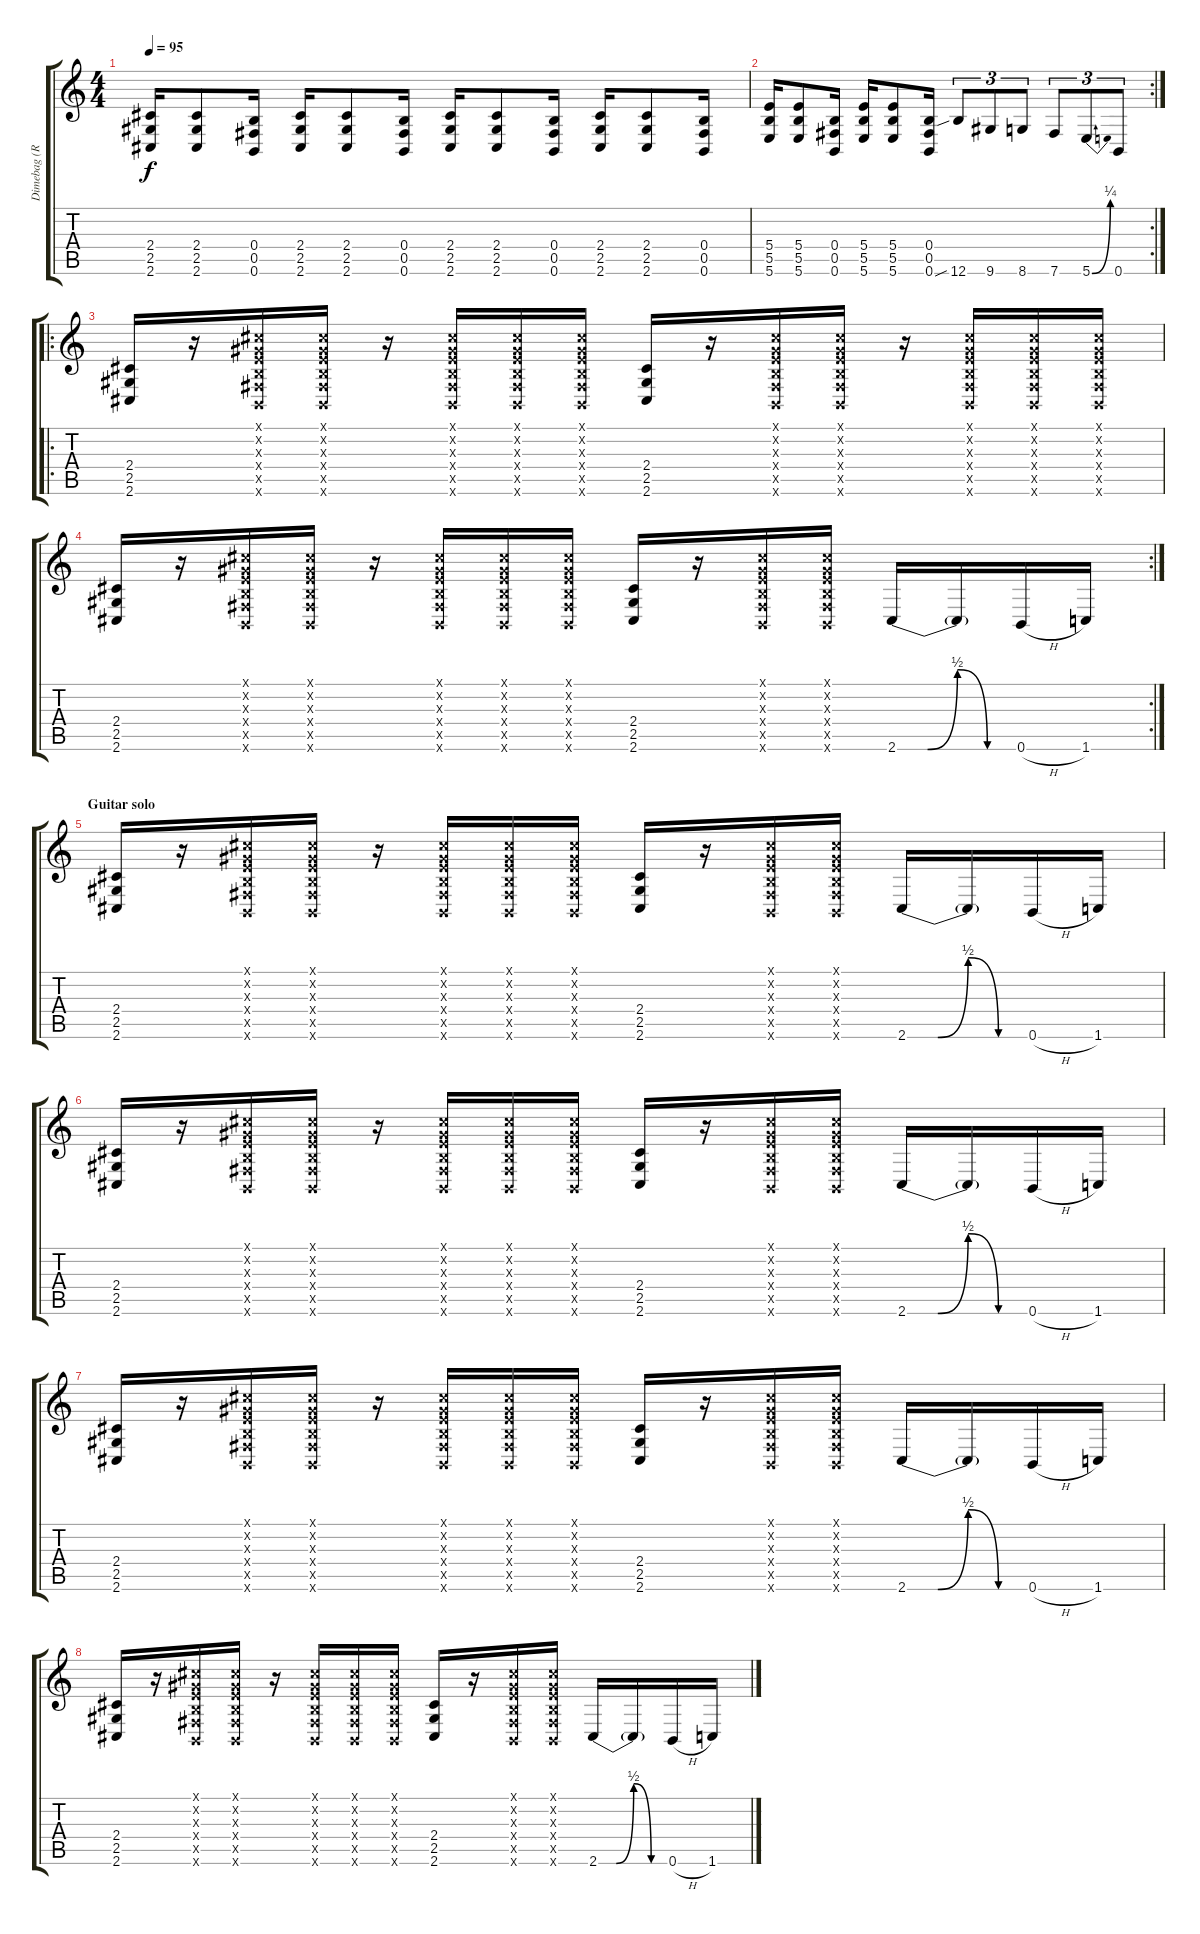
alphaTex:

\track ("Dimebag (Rythm)" "Dimebag (R") {instrument distortionguitar}
\staff {score tabs}
\tuning (Db4 Ab3 E3 B2 Gb2 B1) {hide}
\ts (4 4)
\tempo 95
\clef g2
\ks c
(2.4 2.5 2.6).16{dy f} (2.4 2.5 2.6).8 (0.4 0.5 0.6).16 (2.4 2.5 2.6).16 (2.4 2.5 2.6).8 (0.4 0.5 0.6).16 (2.4 2.5 2.6).16 (2.4 2.5 2.6).8 (0.4 0.5 0.6).16 (2.4 2.5 2.6).16 (2.4 2.5 2.6).8 (0.4 0.5 0.6).16 |
\rc 2
(5.4 5.5 5.6).16 (5.4 5.5 5.6).8 (0.4 0.5 0.6).16 (5.4 5.5 5.6).16 (5.4 5.5 5.6).8 (0.4 0.5 0.6).16 12.6{sib}.8{tu (3 2)} 9.6.8{tu (3 2)} 8.6.8{tu (3 2)} 7.6.8{tu (3 2)} 5.6{be (bend 0 0 60 1)}.8{tu (3 2)} 0.6.8{tu (3 2)} |
\ro
(2.4 2.5 2.6).16 r.16 (0.1{x} 0.2{x} 0.3{x} 0.4{x} 0.5{x} 0.6{x}).16 (0.1{x} 0.2{x} 0.3{x} 0.4{x} 0.5{x} 0.6{x}).16 r.16 (0.1{x} 0.2{x} 0.3{x} 0.4{x} 0.5{x} 0.6{x}).16 (0.1{x} 0.2{x} 0.3{x} 0.4{x} 0.5{x} 0.6{x}).16 (0.1{x} 0.2{x} 0.3{x} 0.4{x} 0.5{x} 0.6{x}).16 (2.4 2.5 2.6).16 r.16 (0.1{x} 0.2{x} 0.3{x} 0.4{x} 0.5{x} 0.6{x}).16 (0.1{x} 0.2{x} 0.3{x} 0.4{x} 0.5{x} 0.6{x}).16 r.16 (0.1{x} 0.2{x} 0.3{x} 0.4{x} 0.5{x} 0.6{x}).16 (0.1{x} 0.2{x} 0.3{x} 0.4{x} 0.5{x} 0.6{x}).16 (0.1{x} 0.2{x} 0.3{x} 0.4{x} 0.5{x} 0.6{x}).16 |
\rc 2
(2.4 2.5 2.6).16 r.16 (0.1{x} 0.2{x} 0.3{x} 0.4{x} 0.5{x} 0.6{x}).16 (0.1{x} 0.2{x} 0.3{x} 0.4{x} 0.5{x} 0.6{x}).16 r.16 (0.1{x} 0.2{x} 0.3{x} 0.4{x} 0.5{x} 0.6{x}).16 (0.1{x} 0.2{x} 0.3{x} 0.4{x} 0.5{x} 0.6{x}).16 (0.1{x} 0.2{x} 0.3{x} 0.4{x} 0.5{x} 0.6{x}).16 (2.4 2.5 2.6).16 r.16 (0.1{x} 0.2{x} 0.3{x} 0.4{x} 0.5{x} 0.6{x}).16 (0.1{x} 0.2{x} 0.3{x} 0.4{x} 0.5{x} 0.6{x}).16 2.6{be (custom 0 0 15 0 30 2 45 0 60 0)}.16 2.6{t}.16 0.6{h}.16 1.6.16 |
\section ("" "Guitar solo")
(2.4 2.5 2.6).16 r.16 (0.1{x} 0.2{x} 0.3{x} 0.4{x} 0.5{x} 0.6{x}).16 (0.1{x} 0.2{x} 0.3{x} 0.4{x} 0.5{x} 0.6{x}).16 r.16 (0.1{x} 0.2{x} 0.3{x} 0.4{x} 0.5{x} 0.6{x}).16 (0.1{x} 0.2{x} 0.3{x} 0.4{x} 0.5{x} 0.6{x}).16 (0.1{x} 0.2{x} 0.3{x} 0.4{x} 0.5{x} 0.6{x}).16 (2.4 2.5 2.6).16 r.16 (0.1{x} 0.2{x} 0.3{x} 0.4{x} 0.5{x} 0.6{x}).16 (0.1{x} 0.2{x} 0.3{x} 0.4{x} 0.5{x} 0.6{x}).16 2.6{be (custom 0 0 15 0 30 2 45 0 60 0)}.16 2.6{t}.16 0.6{h}.16 1.6.16 |
(2.4 2.5 2.6).16 r.16 (0.1{x} 0.2{x} 0.3{x} 0.4{x} 0.5{x} 0.6{x}).16 (0.1{x} 0.2{x} 0.3{x} 0.4{x} 0.5{x} 0.6{x}).16 r.16 (0.1{x} 0.2{x} 0.3{x} 0.4{x} 0.5{x} 0.6{x}).16 (0.1{x} 0.2{x} 0.3{x} 0.4{x} 0.5{x} 0.6{x}).16 (0.1{x} 0.2{x} 0.3{x} 0.4{x} 0.5{x} 0.6{x}).16 (2.4 2.5 2.6).16 r.16 (0.1{x} 0.2{x} 0.3{x} 0.4{x} 0.5{x} 0.6{x}).16 (0.1{x} 0.2{x} 0.3{x} 0.4{x} 0.5{x} 0.6{x}).16 2.6{be (custom 0 0 15 0 30 2 45 0 60 0)}.16 2.6{t}.16 0.6{h}.16 1.6.16 |
(2.4 2.5 2.6).16 r.16 (0.1{x} 0.2{x} 0.3{x} 0.4{x} 0.5{x} 0.6{x}).16 (0.1{x} 0.2{x} 0.3{x} 0.4{x} 0.5{x} 0.6{x}).16 r.16 (0.1{x} 0.2{x} 0.3{x} 0.4{x} 0.5{x} 0.6{x}).16 (0.1{x} 0.2{x} 0.3{x} 0.4{x} 0.5{x} 0.6{x}).16 (0.1{x} 0.2{x} 0.3{x} 0.4{x} 0.5{x} 0.6{x}).16 (2.4 2.5 2.6).16 r.16 (0.1{x} 0.2{x} 0.3{x} 0.4{x} 0.5{x} 0.6{x}).16 (0.1{x} 0.2{x} 0.3{x} 0.4{x} 0.5{x} 0.6{x}).16 2.6{be (custom 0 0 15 0 30 2 45 0 60 0)}.16 2.6{t}.16 0.6{h}.16 1.6.16 |
(2.4 2.5 2.6).16 r.16 (0.1{x} 0.2{x} 0.3{x} 0.4{x} 0.5{x} 0.6{x}).16 (0.1{x} 0.2{x} 0.3{x} 0.4{x} 0.5{x} 0.6{x}).16 r.16 (0.1{x} 0.2{x} 0.3{x} 0.4{x} 0.5{x} 0.6{x}).16 (0.1{x} 0.2{x} 0.3{x} 0.4{x} 0.5{x} 0.6{x}).16 (0.1{x} 0.2{x} 0.3{x} 0.4{x} 0.5{x} 0.6{x}).16 (2.4 2.5 2.6).16 r.16 (0.1{x} 0.2{x} 0.3{x} 0.4{x} 0.5{x} 0.6{x}).16 (0.1{x} 0.2{x} 0.3{x} 0.4{x} 0.5{x} 0.6{x}).16 2.6{be (custom 0 0 15 0 30 2 45 0 60 0)}.16 2.6{t}.16 0.6{h}.16 1.6.16
